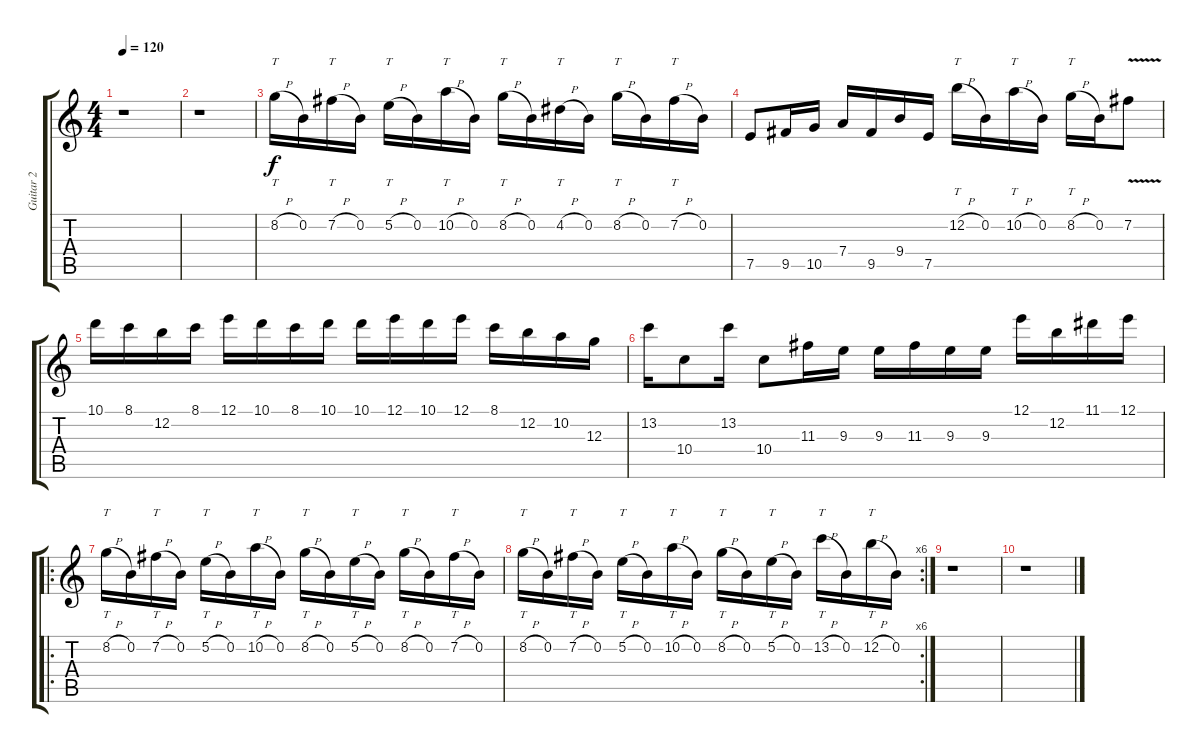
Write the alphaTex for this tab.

\track ("Guitar 2" "Guitar 2") {instrument overdrivenguitar}
\staff {score tabs}
\tuning (E4 B3 G3 D3 A2 E2) {hide}
\ts (4 4)
\tempo 120
\clef g2
\ks c
r.1{dy f} |
r.1 |
8.2{h}.16{tt} 0.2.16 7.2{h}.16{tt} 0.2.16 5.2{h}.16{tt} 0.2.16 10.2{h}.16{tt} 0.2.16 8.2{h}.16{tt} 0.2.16 4.2{h}.16{tt} 0.2.16 8.2{h}.16{tt} 0.2.16 7.2{h}.16{tt} 0.2.16 |
7.5.8 9.5.16 10.5.16 7.4.16 9.5.16 9.4.16 7.5.16 12.2{h}.16{tt} 0.2.16 10.2{h}.16{tt} 0.2.16 8.2{h}.16{tt} 0.2.16 7.2{v}.8 |
10.1.16 8.1.16 12.2.16 8.1.16 12.1.16 10.1.16 8.1.16 10.1.16 10.1.16 12.1.16 10.1.16 12.1.16 8.1.16 12.2.16 10.2.16 12.3.16 |
13.2.16 10.4.8 13.2.16 10.4.8 11.3.16 9.3.16 9.3.16 11.3.16 9.3.16 9.3.16 12.1.16 12.2.16 11.1.16 12.1.16 |
\ro
8.2{h}.16{tt} 0.2.16 7.2{h}.16{tt} 0.2.16 5.2{h}.16{tt} 0.2.16 10.2{h}.16{tt} 0.2.16 8.2{h}.16{tt} 0.2.16 5.2{h}.16{tt} 0.2.16 8.2{h}.16{tt} 0.2.16 7.2{h}.16{tt} 0.2.16 |
\rc 6
8.2{h}.16{tt} 0.2.16 7.2{h}.16{tt} 0.2.16 5.2{h}.16{tt} 0.2.16 10.2{h}.16{tt} 0.2.16 8.2{h}.16{tt} 0.2.16 5.2{h}.16{tt} 0.2.16 13.2{h}.16{tt} 0.2.16 12.2{h}.16{tt} 0.2.16 |
r.1 |
r.1
